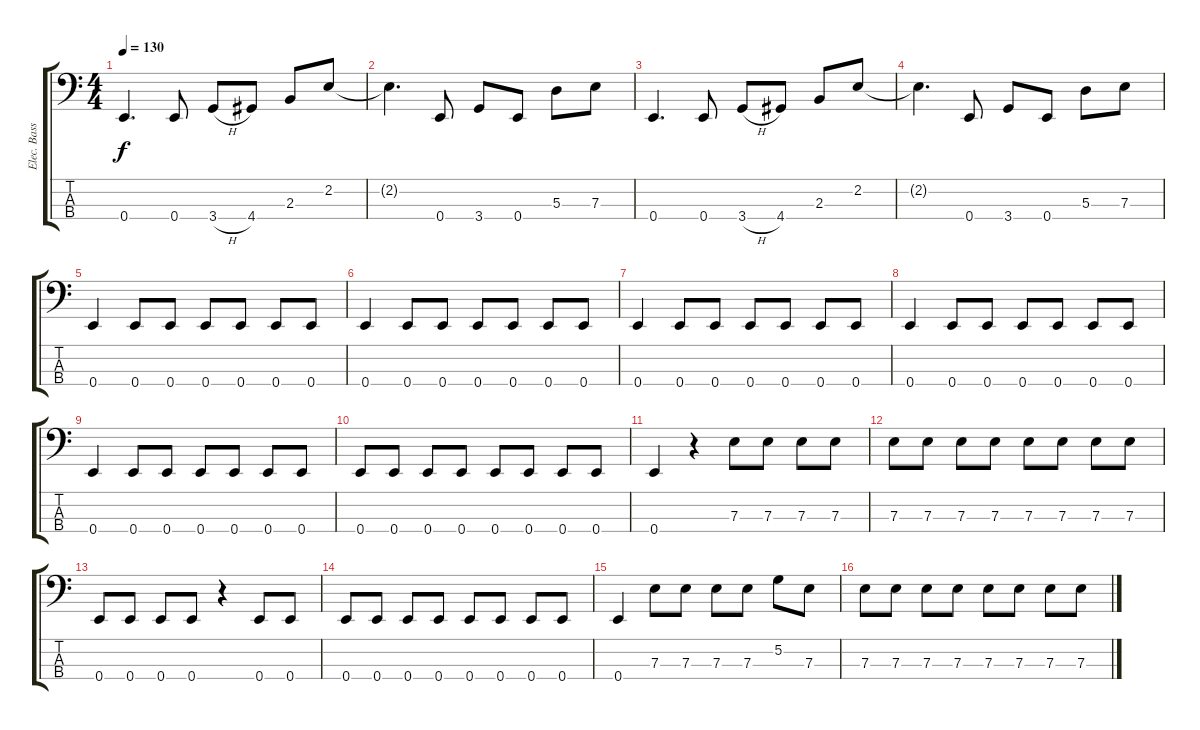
\track ("Elec. Bass" "Elec. Bass") {instrument electricbassfinger}
\staff {score tabs}
\tuning (G2 D2 A1 E1) {hide}
\ts (4 4)
\tempo 130
\clef f4
\ks c
0.4.4{d dy f} 0.4.8 3.4{h}.8 4.4.8 2.3.8 2.2.8 |
2.2{t}.4{d} 0.4.8 3.4.8 0.4.8 5.3.8 7.3.8 |
0.4.4{d} 0.4.8 3.4{h}.8 4.4.8 2.3.8 2.2.8 |
2.2{t}.4{d} 0.4.8 3.4.8 0.4.8 5.3.8 7.3.8 |
0.4.4 0.4.8 0.4.8 0.4.8 0.4.8 0.4.8 0.4.8 |
0.4.4 0.4.8 0.4.8 0.4.8 0.4.8 0.4.8 0.4.8 |
0.4.4 0.4.8 0.4.8 0.4.8 0.4.8 0.4.8 0.4.8 |
0.4.4 0.4.8 0.4.8 0.4.8 0.4.8 0.4.8 0.4.8 |
0.4.4 0.4.8 0.4.8 0.4.8 0.4.8 0.4.8 0.4.8 |
0.4.8 0.4.8 0.4.8 0.4.8 0.4.8 0.4.8 0.4.8 0.4.8 |
0.4.4 r.4 7.3.8 7.3.8 7.3.8 7.3.8 |
7.3.8 7.3.8 7.3.8 7.3.8 7.3.8 7.3.8 7.3.8 7.3.8 |
0.4.8 0.4.8 0.4.8 0.4.8 r.4 0.4.8 0.4.8 |
0.4.8 0.4.8 0.4.8 0.4.8 0.4.8 0.4.8 0.4.8 0.4.8 |
0.4.4 7.3.8 7.3.8 7.3.8 7.3.8 5.2.8 7.3.8 |
7.3.8 7.3.8 7.3.8 7.3.8 7.3.8 7.3.8 7.3.8 7.3.8
